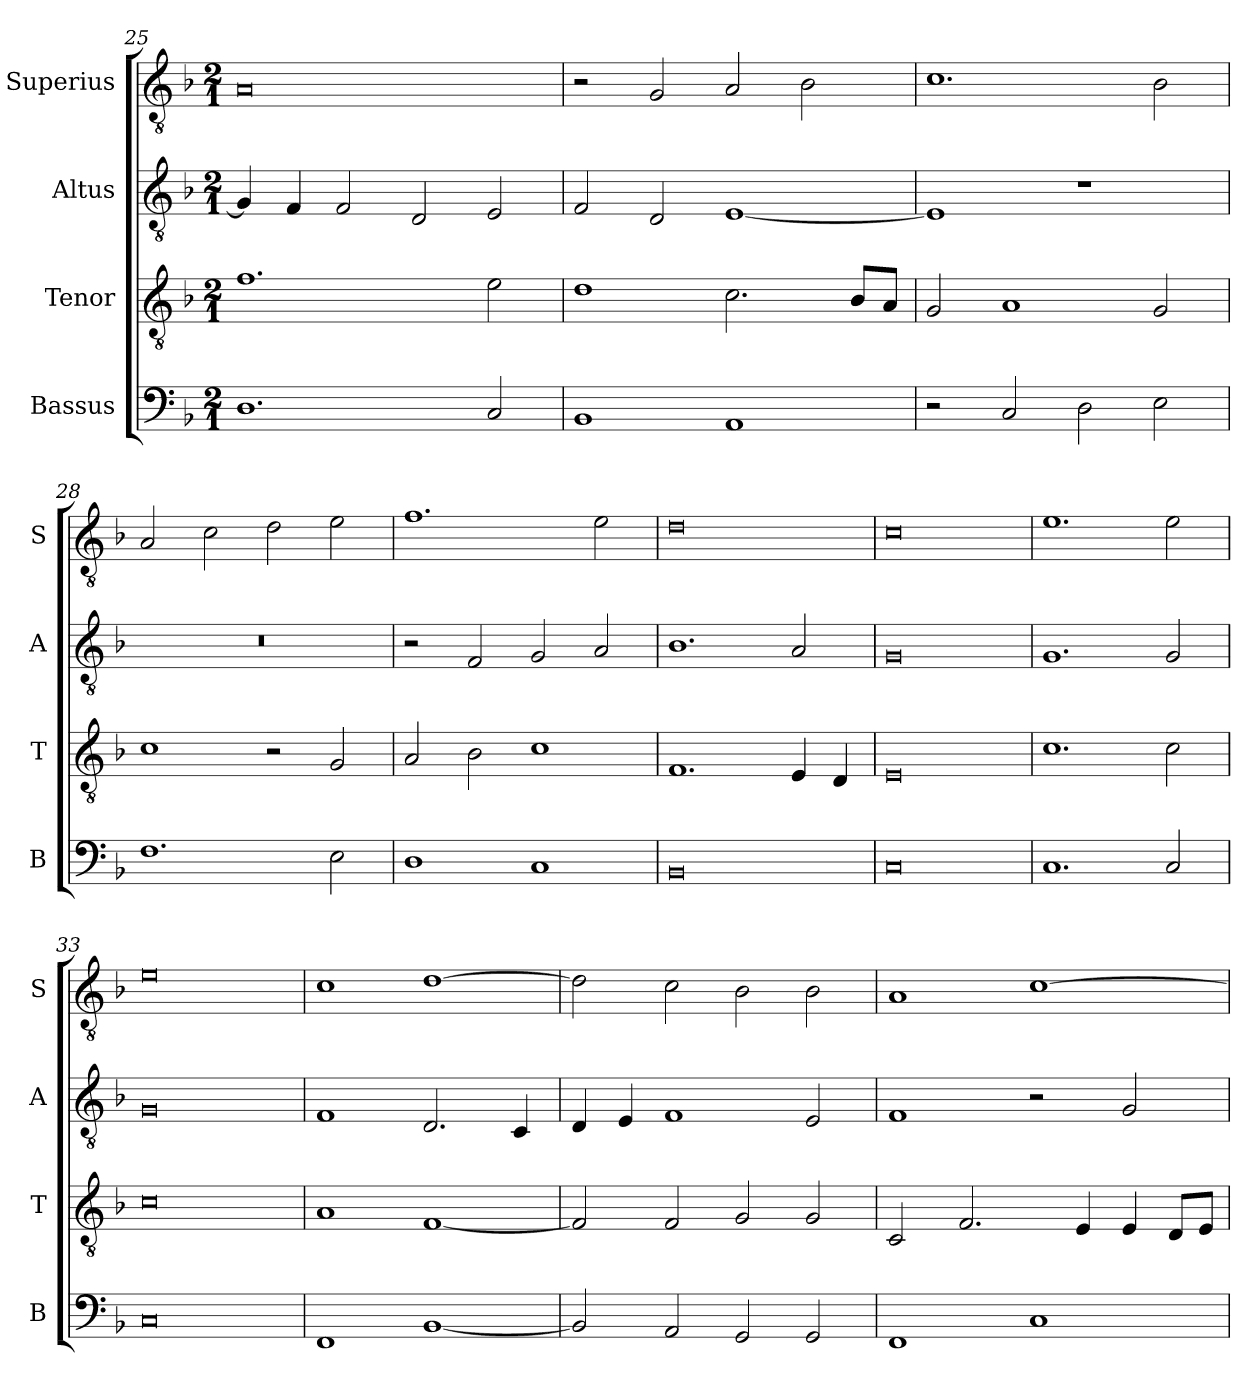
**kern	**kern	**kern	**kern
*part4	*part3	*part2	*part1
*staff4	*staff3	*staff2	*staff1
*I"Bassus	*I"Tenor	*I"Altus	*I"Superius
*I'B	*I'T	*I'A	*I'S
*clefF4	*clefGv2	*clefGv2	*clefGv2
*k[b-]	*k[b-]	*k[b-]	*k[b-]
*M2/1	*M2/1	*M2/1	*M2/1
=25	=25	=25	=25
1.D	1.f	4G]	0A
.	.	4F	.
.	.	2F	.
.	.	2D	.
2C	2e	2E	.
=26	=26	=26	=26
1BB-	1d	2F	2r
.	.	2D	2G
1AA	2.c	[1E	2A
.	.	.	2B-
.	8B-L	.	.
.	8AJ	.	.
=27	=27	=27	=27
2r	2G	1E]	1.c
2C	1A	.	.
2D	.	1r	.
2E	2G	.	2B-
=28	=28	=28	=28
1.F	1c	0r	2A
.	.	.	2c
.	2r	.	2d
2E	2G	.	2e
=29	=29	=29	=29
1D	2A	2r	1.f
.	2B-	2F	.
1C	1c	2G	.
.	.	2A	2e
=30	=30	=30	=30
0BB-	1.F	1.B-	0d
.	4E	2A	.
.	4D	.	.
=31	=31	=31	=31
0C	0E	0G	0c
=32	=32	=32	=32
1.C	1.c	1.G	1.e
2C	2c	2G	2e
=33	=33	=33	=33
0C	0c	0G	0e
=34	=34	=34	=34
1FF	1A	1F	1c
[1BB-	[1F	2.D	[1d
.	.	4C	.
=35	=35	=35	=35
2BB-]	2F]	4D	2d]
.	.	4E	.
2AA	2F	1F	2c
2GG	2G	.	2B-
2GG	2G	2E	2B-
=36	=36	=36	=36
1FF	2C	1F	1A
.	2.F	.	.
1C	.	2r	[1c
.	4E	.	.
.	4E	2G	.
.	8DL	.	.
.	8EJ	.	.
=	=	=	=
*-	*-	*-	*-
